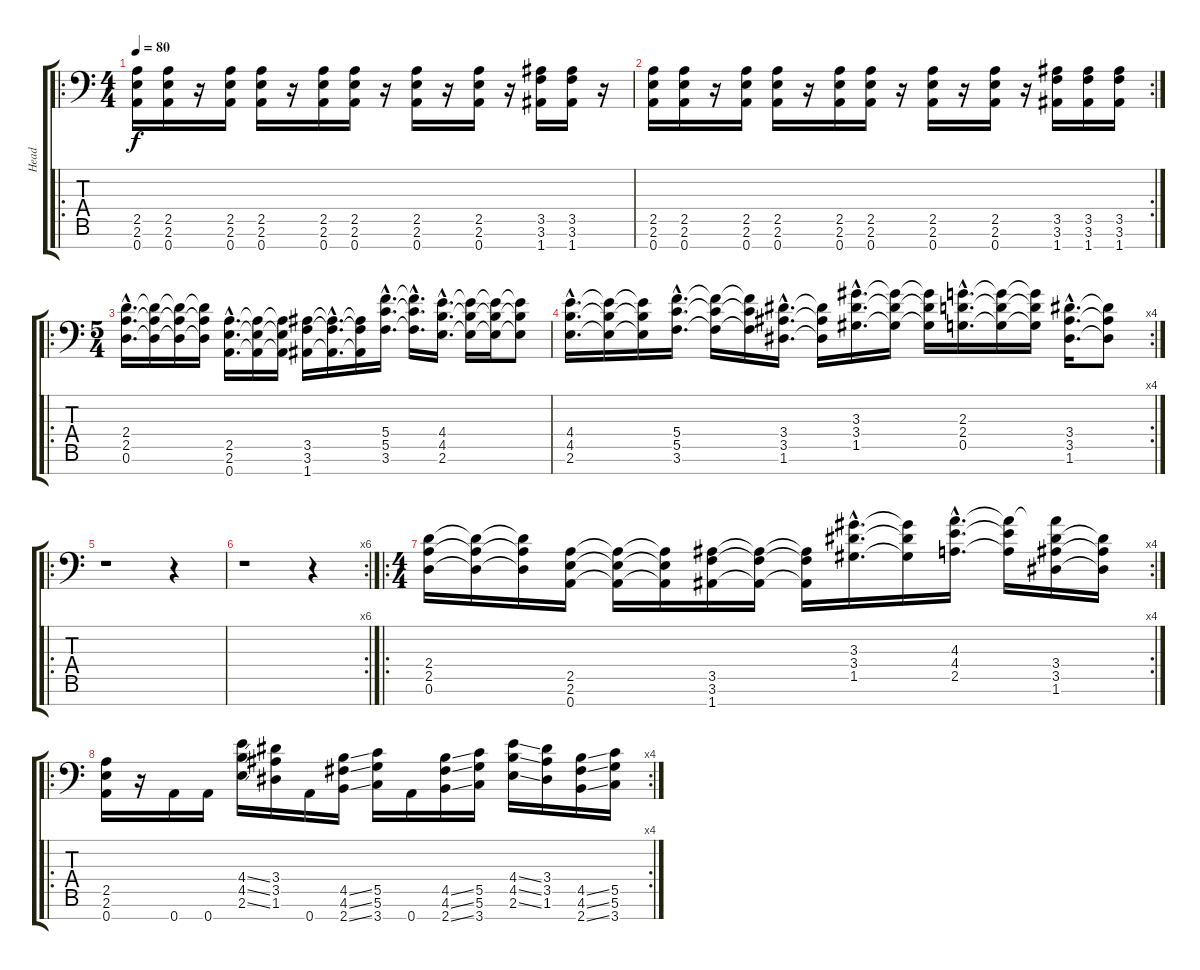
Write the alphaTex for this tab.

\track ("Head" "Head") {instrument overdrivenguitar}
\staff {score tabs}
\tuning (D4 A3 F3 C3 G2 D2 A1) {hide}
\ro
\ts (4 4)
\tempo 80
\clef f4
\ks c
(2.5 2.6 0.7).16{dy f} (2.5 2.6 0.7).16 r.16 (2.5 2.6 0.7).16 (2.5 2.6 0.7).16 r.16 (2.5 2.6 0.7).16 (2.5 2.6 0.7).16 r.16 (2.5 2.6 0.7).16 r.16 (2.5 2.6 0.7).16 r.16 (3.5 3.6 1.7).16 (3.5 3.6 1.7).16 r.16 |
\rc 2
(2.5 2.6 0.7).16 (2.5 2.6 0.7).16 r.16 (2.5 2.6 0.7).16 (2.5 2.6 0.7).16 r.16 (2.5 2.6 0.7).16 (2.5 2.6 0.7).16 r.16 (2.5 2.6 0.7).16 r.16 (2.5 2.6 0.7).16 r.16 (3.5 3.6 1.7).16 (3.5 3.6 1.7).16 (3.5 3.6 1.7).16 |
\ro
\ts (5 4)
(2.4{hac} 2.5{hac} 0.6{hac}).16{d} (2.4{t} 2.5{t} 0.6{t}).16 (2.4{t} 2.5{t} 0.6{t}).16 (2.4{t} 2.5{t} 0.6{t}).16 (2.5{hac} 2.6{hac} 0.7{hac}).16{d} (2.5{t} 2.6{t} 0.7{t}).16 (2.5{t} 2.6{t} 0.7{t}).16 (3.5 3.6 1.7).16 (3.5{hac t} 3.6{hac t} 1.7{hac t}).16{d} (3.5{t} 3.6{t} 1.7{t}).16 (5.4{hac} 5.5{hac} 3.6{hac}).16{d} (5.4{hac t} 5.5{hac t} 3.6{hac t}).16{d} (4.4{hac} 4.5{hac} 2.6{hac}).16{d} (4.4{t} 4.5{t} 2.6{t}).16 (4.4{t} 4.5{t} 2.6{t}).16 (4.4{t} 4.5{t} 2.6{t}).8 |
\rc 4
(4.4{hac} 4.5{hac} 2.6{hac}).16{d} (4.4{t} 4.5{t} 2.6{t}).16 (4.4{t} 4.5{t} 2.6{t}).16 (5.4{hac} 5.5{hac} 3.6{hac}).16{d} (5.4{t} 5.5{t} 3.6{t}).16 (5.4{t} 5.5{t} 3.6{t}).16 (3.4{hac} 3.5{hac} 1.6{hac}).16{d} (3.4{t} 3.5{t} 1.6{t}).16 (3.3{hac} 3.4{hac} 1.5{hac}).16{d} (3.3{t} 3.4{t} 1.5{t}).16 (3.3{t} 3.4{t} 1.5{t}).16 (2.3{hac} 2.4{hac} 0.5{hac}).16{d} (2.3{t} 2.4{t} 0.5{t}).16 (2.3{t} 2.4{t} 0.5{t}).16 (3.4{hac} 3.5{hac} 1.6{hac}).16{d} (3.4{t} 3.5{t} 1.6{t}).8 |
\ro
r.1 r.4 |
\rc 6
r.1 r.4 |
\ro
\rc 4
\ts (4 4)
(2.4 2.5 0.6).16 (2.4{t} 2.5{t} 0.6{t}).16 (2.4{t} 2.5{t} 0.6{t}).16 (2.5 2.6 0.7).16 (2.5{t} 2.6{t} 0.7{t}).16 (2.5{t} 2.6{t} 0.7{t}).16 (3.5 3.6 1.7).16 (3.5{t} 3.6{t} 1.7{t}).16 (3.5{t} 3.6{t} 1.7{t}).16 (3.3{hac} 3.4{hac} 1.5{hac}).16{d} (3.3{t} 3.4{t} 1.5{t}).16 (4.3{hac} 4.4{hac} 2.5{hac}).16{d} (4.3{t} 4.4{t} 2.5{t}).16 (4.3{t} 3.4 3.5 1.6).16 (3.4{t} 3.5{t} 1.6{t}).16 |
\ro
\rc 4
(2.5 2.6 0.7).16 r.16 0.7.16 0.7.16 (4.4{ss} 4.5{ss} 2.6{ss}).16 (3.4 3.5 1.6).16 0.7.16 (4.5{ss} 4.6{ss} 2.7{ss}).16 (5.5 5.6 3.7).16 0.7.16 (4.5{ss} 4.6{ss} 2.7{ss}).16 (5.5 5.6 3.7).16 (4.4{ss} 4.5{ss} 2.6{ss}).16 (3.4 3.5 1.6).16 (4.5{ss} 4.6{ss} 2.7{ss}).16 (5.5 5.6 3.7).16
